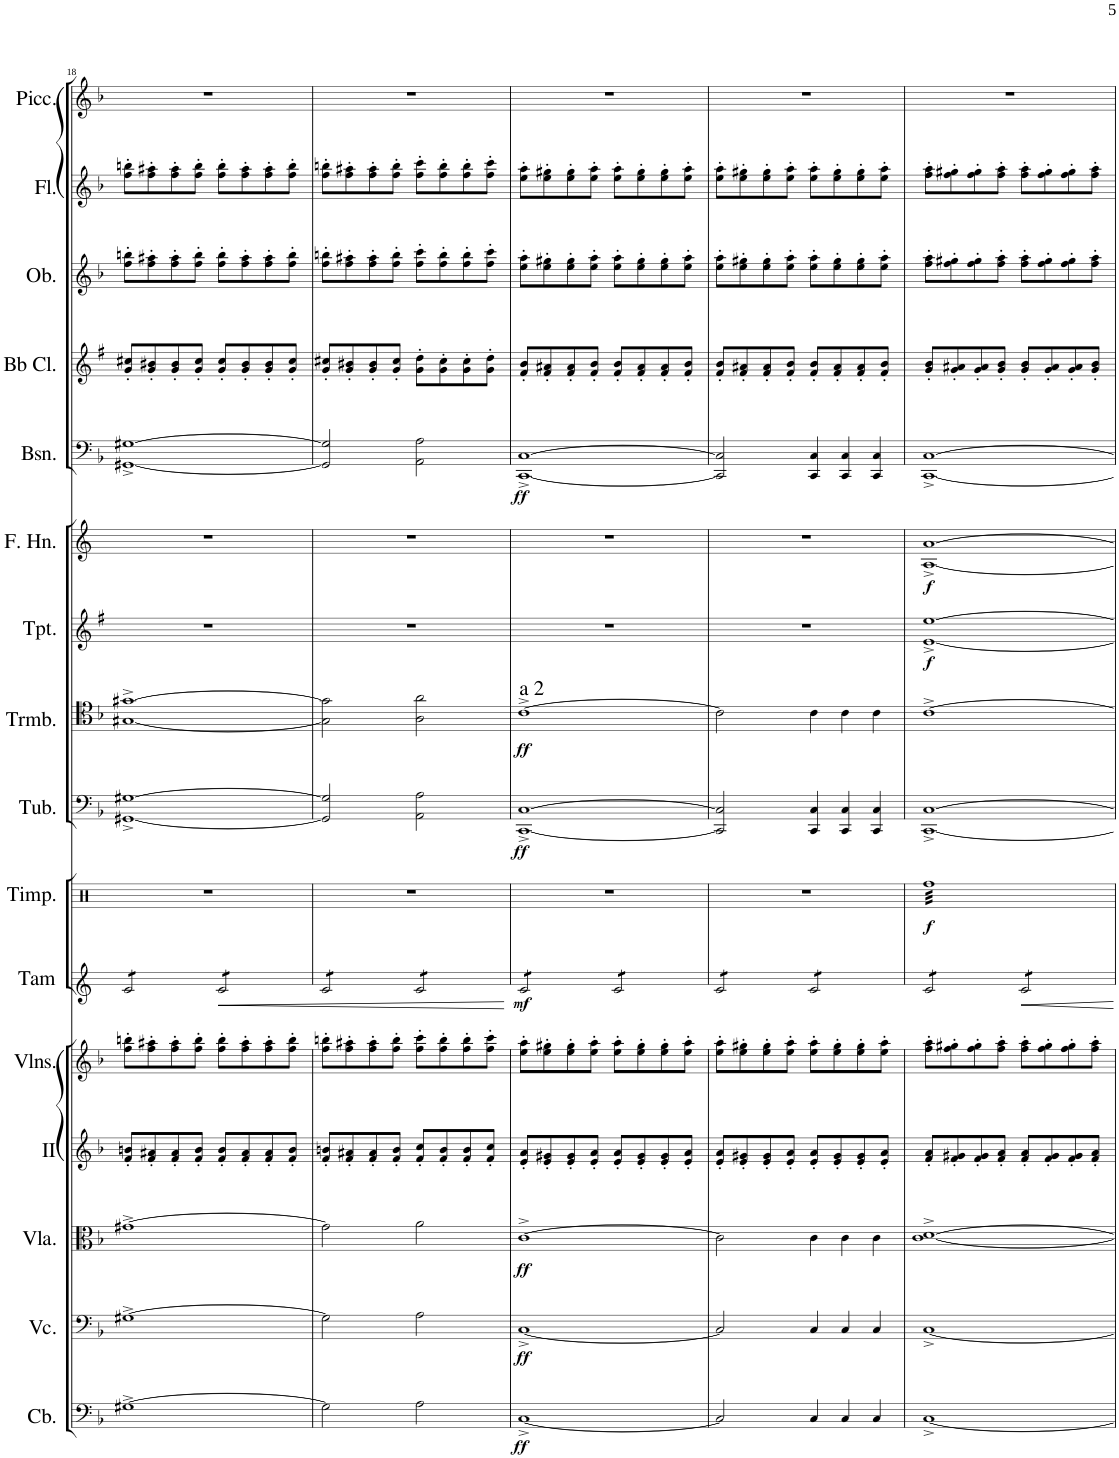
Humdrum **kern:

**kern	**dynam	**kern	**dynam	**kern	**dynam	**kern	**kern	**kern	**dynam	**kern	**dynam	**kern	**dynam	**kern	**dynam	**kern	**dynam	**kern	**dynam	**kern	**dynam	**kern	**kern	**kern	**kern
*part16	*part16	*part15	*part15	*part14	*part14	*part13	*part12	*part11	*part11	*part10	*part10	*part9	*part9	*part8	*part8	*part7	*part7	*part6	*part6	*part5	*part5	*part4	*part3	*part2	*part1
*staff16	*staff16	*staff15	*staff15	*staff14	*staff14	*staff13	*staff12	*staff11	*staff11	*staff10	*staff10	*staff9	*staff9	*staff8	*staff8	*staff7	*staff7	*staff6	*staff6	*staff5	*staff5	*staff4	*staff3	*staff2	*staff1
*I"Contrabass	*	*I"Violoncelli	*	*I"Violas	*	*I"II	*I"Violins 1	*I"Tamtam	*	*I"Timpani	*	*I"C Tuba	*	*I"Trombones 1,2	*	*I"Bb Trumpets 1,2	*	*I"F. Horns  1-4	*	*I"Bassoons 1,2	*	*I"Bb Clarinets 1,2	*I"Oboes 1,2	*I"Flutes 1,2	*I"Piccolo
*I'Cb.	*	*I'Vc.	*	*I'Vla.	*	*I'II	*I'Vlns.	*I'Tam	*	*I'Timp.	*	*I'Tub.	*	*I'Trmb.	*	*I'Tpt.	*	*I'F. Hn.	*	*I'Bsn.	*	*I'Bb Cl.	*I'Ob.	*I'Fl.	*I'Picc.
!!LO:PB:g=z
*clefF4	*	*clefF4	*	*clefC3	*	*clefG2	*clefG2	*clefG2	*	*clefX	*	*clefF4	*	*clefC4	*	*clefG2	*	*clefG2	*	*clefF4	*	*clefG2	*clefG2	*clefG2	*clefG2
*Trd7c12	*	*	*	*	*	*	*	*	*	*	*	*	*	*	*	*Trd1c2	*	*Trd4c7	*	*	*	*Trd1c2	*	*	*Trd-7c-12
*k[b-]	*	*k[b-]	*	*k[b-]	*	*k[b-]	*k[b-]	*k[b-]	*	*k[b-]	*	*k[b-]	*	*k[b-]	*	*k[f#]	*	*k[]	*	*k[b-]	*	*k[f#]	*k[b-]	*k[b-]	*k[b-]
*M2/2	*	*M2/2	*	*M2/2	*	*M2/2	*M2/2	*M2/2	*	*M2/2	*	*M2/2	*	*M2/2	*	*M2/2	*	*M2/2	*	*M2/2	*	*M2/2	*M2/2	*M2/2	*M2/2
=18	=18	=18	=18	=18	=18	=18	=18	=18	=18	=18	=18	=18	=18	=18	=18	=18	=18	=18	=18	=18	=18	=18	=18	=18	=18
*	*	*	*	*	*	*	*	*tremolo	*	*	*	*	*	*	*	*	*	*	*	*	*	*	*	*	*
[1G#X^	.	[1G#X^	.	[1g#X^	.	8f/' 8bn/'L	8ff\' 8bbn\'L	8g/L	.	1r	.	[1GG#X^ [1G#X^	.	[1G#X^ [1g#X^	.	1r	.	1r	.	[1GG#X^ [1G#X^	.	8g/' 8cc#X/'L	8ff\' 8bbn\'L	8ff\' 8bbn\'L	1r
.	.	.	.	.	.	8f/' 8a#X/'	8ff\' 8aa#X\'	8g/	.	.	.	.	.	.	.	.	.	.	.	.	.	8g/' 8b#X/'	8ff\' 8aa#X\'	8ff\' 8aa#X\'	.
.	.	.	.	.	.	8f/' 8a#/'	8ff\' 8aa#\'	8g/	.	.	.	.	.	.	.	.	.	.	.	.	.	8g/' 8b#/'	8ff\' 8aa#\'	8ff\' 8aa#\'	.
.	.	.	.	.	.	8f/' 8b/'J	8ff\' 8bb\'J	8g/J	.	.	.	.	.	.	.	.	.	.	.	.	.	8g/' 8cc#/'J	8ff\' 8bb\'J	8ff\' 8bb\'J	.
!	!	!	!	!	!	!	!	!	!LO:HP:b	!	!	!	!	!	!	!	!	!	!	!	!	!	!	!	!
.	.	.	.	.	.	8f/' 8b/'L	8ff\' 8bb\'L	8g/L	<	.	.	.	.	.	.	.	.	.	.	.	.	8g/' 8cc#/'L	8ff\' 8bb\'L	8ff\' 8bb\'L	.
.	.	.	.	.	.	8f/' 8a#/'	8ff\' 8aa#\'	8g/	.	.	.	.	.	.	.	.	.	.	.	.	.	8g/' 8b#/'	8ff\' 8aa#\'	8ff\' 8aa#\'	.
.	.	.	.	.	.	8f/' 8a#/'	8ff\' 8aa#\'	8g/	.	.	.	.	.	.	.	.	.	.	.	.	.	8g/' 8b#/'	8ff\' 8aa#\'	8ff\' 8aa#\'	.
.	.	.	.	.	.	8f/' 8b/'J	8ff\' 8bb\'J	8g/J	.	.	.	.	.	.	.	.	.	.	.	.	.	8g/' 8cc#/'J	8ff\' 8bb\'J	8ff\' 8bb\'J	.
=19	=19	=19	=19	=19	=19	=19	=19	=19	=19	=19	=19	=19	=19	=19	=19	=19	=19	=19	=19	=19	=19	=19	=19	=19	=19
2G#\]	.	2G#\]	.	2g#\]	.	8f/' 8bn/'L	8ff\' 8bbn\'L	8g/L	.	1r	.	2GG#/] 2G#/]	.	2G#\] 2g#\]	.	1r	.	1r	.	2GG#/] 2G#/]	.	8g/' 8cc#X/'L	8ff\' 8bbn\'L	8ff\' 8bbn\'L	1r
.	.	.	.	.	.	8f/' 8a#X/'	8ff\' 8aa#X\'	8g/	.	.	.	.	.	.	.	.	.	.	.	.	.	8g/' 8b#X/'	8ff\' 8aa#X\'	8ff\' 8aa#X\'	.
.	.	.	.	.	.	8f/' 8a#/'	8ff\' 8aa#\'	8g/	.	.	.	.	.	.	.	.	.	.	.	.	.	8g/' 8b#/'	8ff\' 8aa#\'	8ff\' 8aa#\'	.
.	.	.	.	.	.	8f/' 8b/'J	8ff\' 8bb\'J	8g/J	.	.	.	.	.	.	.	.	.	.	.	.	.	8g/' 8cc#/'J	8ff\' 8bb\'J	8ff\' 8bb\'J	.
2A\	.	2A\	.	2a\	.	8f/' 8cc/'L	8ff\' 8ccc\'L	8g/L	.	.	.	2AA\ 2A\	.	2A\ 2a\	.	.	.	.	.	2AA\ 2A\	.	8g\' 8dd\'L	8ff\' 8ccc\'L	8ff\' 8ccc\'L	.
.	.	.	.	.	.	8f/' 8b/'	8ff\' 8bb\'	8g/	.	.	.	.	.	.	.	.	.	.	.	.	.	8g\' 8cc#\'	8ff\' 8bb\'	8ff\' 8bb\'	.
.	.	.	.	.	.	8f/' 8b/'	8ff\' 8bb\'	8g/	.	.	.	.	.	.	.	.	.	.	.	.	.	8g\' 8cc#\'	8ff\' 8bb\'	8ff\' 8bb\'	.
.	.	.	.	.	.	8f/' 8cc/'J	8ff\' 8ccc\'J	8g/J	.	.	.	.	.	.	.	.	.	.	.	.	.	8g\' 8dd\'J	8ff\' 8ccc\'J	8ff\' 8ccc\'J	.
.	.	.	.	.	.	.	.	.	[	.	.	.	.	.	.	.	.	.	.	.	.	.	.	.	.
=20	=20	=20	=20	=20	=20	=20	=20	=20	=20	=20	=20	=20	=20	=20	=20	=20	=20	=20	=20	=20	=20	=20	=20	=20	=20
!	!	!	!	!	!	!	!	!	!	!	!	!	!	!LO:TX:a:t=a 2	!	!	!	!	!	!	!	!	!	!	!
!	!LO:DY:b	!	!LO:DY:b	!	!LO:DY:b	!	!	!	!LO:DY:b	!	!	!	!LO:DY:b	!	!LO:DY:b	!	!	!	!	!	!LO:DY:b	!	!	!	!
[1C^	ff	[1C^	ff	[1c^	ff	8e/' 8a/'L	8ee\' 8aa\'L	8g/L	mf	1r	.	[1CC^ [1C^	ff	[1c^	ff	1r	.	1r	.	[1CC^ [1C^	ff	8f#/' 8b/'L	8ee\' 8aa\'L	8ee\' 8aa\'L	1r
.	.	.	.	.	.	8e/' 8g#X/'	8ee\' 8gg#X\'	8g/	.	.	.	.	.	.	.	.	.	.	.	.	.	8f#/' 8a#X/'	8ee\' 8gg#X\'	8ee\' 8gg#X\'	.
.	.	.	.	.	.	8e/' 8g#/'	8ee\' 8gg#\'	8g/	.	.	.	.	.	.	.	.	.	.	.	.	.	8f#/' 8a#/'	8ee\' 8gg#\'	8ee\' 8gg#\'	.
.	.	.	.	.	.	8e/' 8a/'J	8ee\' 8aa\'J	8g/J	.	.	.	.	.	.	.	.	.	.	.	.	.	8f#/' 8b/'J	8ee\' 8aa\'J	8ee\' 8aa\'J	.
.	.	.	.	.	.	8e/' 8a/'L	8ee\' 8aa\'L	8g/L	.	.	.	.	.	.	.	.	.	.	.	.	.	8f#/' 8b/'L	8ee\' 8aa\'L	8ee\' 8aa\'L	.
.	.	.	.	.	.	8e/' 8g#/'	8ee\' 8gg#\'	8g/	.	.	.	.	.	.	.	.	.	.	.	.	.	8f#/' 8a#/'	8ee\' 8gg#\'	8ee\' 8gg#\'	.
.	.	.	.	.	.	8e/' 8g#/'	8ee\' 8gg#\'	8g/	.	.	.	.	.	.	.	.	.	.	.	.	.	8f#/' 8a#/'	8ee\' 8gg#\'	8ee\' 8gg#\'	.
.	.	.	.	.	.	8e/' 8a/'J	8ee\' 8aa\'J	8g/J	.	.	.	.	.	.	.	.	.	.	.	.	.	8f#/' 8b/'J	8ee\' 8aa\'J	8ee\' 8aa\'J	.
=21	=21	=21	=21	=21	=21	=21	=21	=21	=21	=21	=21	=21	=21	=21	=21	=21	=21	=21	=21	=21	=21	=21	=21	=21	=21
2C/]	.	2C/]	.	2c\]	.	8e/' 8a/'L	8ee\' 8aa\'L	8g/L	.	1r	.	2CC/] 2C/]	.	2c\]	.	1r	.	1r	.	2CC/] 2C/]	.	8f#/' 8b/'L	8ee\' 8aa\'L	8ee\' 8aa\'L	1r
.	.	.	.	.	.	8e/' 8g#X/'	8ee\' 8gg#X\'	8g/	.	.	.	.	.	.	.	.	.	.	.	.	.	8f#/' 8a#X/'	8ee\' 8gg#X\'	8ee\' 8gg#X\'	.
.	.	.	.	.	.	8e/' 8g#/'	8ee\' 8gg#\'	8g/	.	.	.	.	.	.	.	.	.	.	.	.	.	8f#/' 8a#/'	8ee\' 8gg#\'	8ee\' 8gg#\'	.
.	.	.	.	.	.	8e/' 8a/'J	8ee\' 8aa\'J	8g/J	.	.	.	.	.	.	.	.	.	.	.	.	.	8f#/' 8b/'J	8ee\' 8aa\'J	8ee\' 8aa\'J	.
*Xbrackettup	*	*Xbrackettup	*	*Xbrackettup	*	*	*	*	*	*	*	*Xbrackettup	*	*Xbrackettup	*	*	*	*	*	*Xbrackettup	*	*	*	*	*
6C/	.	6C/	.	6c\	.	8e/' 8a/'L	8ee\' 8aa\'L	8g/L	.	.	.	6CC/ 6C/	.	6c\	.	.	.	.	.	6CC/ 6C/	.	8f#/' 8b/'L	8ee\' 8aa\'L	8ee\' 8aa\'L	.
.	.	.	.	.	.	8e/' 8g#/'	8ee\' 8gg#\'	8g/	.	.	.	.	.	.	.	.	.	.	.	.	.	8f#/' 8a#/'	8ee\' 8gg#\'	8ee\' 8gg#\'	.
6C/	.	6C/	.	6c\	.	.	.	.	.	.	.	6CC/ 6C/	.	6c\	.	.	.	.	.	6CC/ 6C/	.	.	.	.	.
.	.	.	.	.	.	8e/' 8g#/'	8ee\' 8gg#\'	8g/	.	.	.	.	.	.	.	.	.	.	.	.	.	8f#/' 8a#/'	8ee\' 8gg#\'	8ee\' 8gg#\'	.
6C/	.	6C/	.	6c\	.	.	.	.	.	.	.	6CC/ 6C/	.	6c\	.	.	.	.	.	6CC/ 6C/	.	.	.	.	.
.	.	.	.	.	.	8e/' 8a/'J	8ee\' 8aa\'J	8g/J	.	.	.	.	.	.	.	.	.	.	.	.	.	8f#/' 8b/'J	8ee\' 8aa\'J	8ee\' 8aa\'J	.
=22	=22	=22	=22	=22	=22	=22	=22	=22	=22	=22	=22	=22	=22	=22	=22	=22	=22	=22	=22	=22	=22	=22	=22	=22	=22
!	!	!	!	!	!	!	!	!	!	!	!LO:DY:b	!	!	!	!	!	!LO:DY:b	!	!LO:DY:b	!	!	!	!	!	!
*	*	*	*	*	*	*	*	*	*	*tremolo	*	*	*	*	*	*	*	*	*	*	*	*	*	*	*
[1C^	.	[1C^	.	[1c^ [1d^	.	8f/' 8a/'L	8ff\' 8aa\'L	8g/L	.	32RffLLL	f	[1CC^ [1C^	.	[1c^	.	[1e^ [1ee^	f	[1A^ [1a^	f	[1CC^ [1C^	.	8g/' 8b/'L	8ff\' 8aa\'L	8ff\' 8aa\'L	1r
.	.	.	.	.	.	.	.	.	.	32Rff	.	.	.	.	.	.	.	.	.	.	.	.	.	.	.
.	.	.	.	.	.	.	.	.	.	32Rff	.	.	.	.	.	.	.	.	.	.	.	.	.	.	.
.	.	.	.	.	.	.	.	.	.	32Rff	.	.	.	.	.	.	.	.	.	.	.	.	.	.	.
.	.	.	.	.	.	8f/' 8g#X/'	8ff\' 8gg#X\'	8g/	.	32Rff	.	.	.	.	.	.	.	.	.	.	.	8g/' 8a#X/'	8ff\' 8gg#X\'	8ff\' 8gg#X\'	.
.	.	.	.	.	.	.	.	.	.	32Rff	.	.	.	.	.	.	.	.	.	.	.	.	.	.	.
.	.	.	.	.	.	.	.	.	.	32Rff	.	.	.	.	.	.	.	.	.	.	.	.	.	.	.
.	.	.	.	.	.	.	.	.	.	32Rff	.	.	.	.	.	.	.	.	.	.	.	.	.	.	.
.	.	.	.	.	.	8f/' 8g#/'	8ff\' 8gg#\'	8g/	.	32Rff	.	.	.	.	.	.	.	.	.	.	.	8g/' 8a#/'	8ff\' 8gg#\'	8ff\' 8gg#\'	.
.	.	.	.	.	.	.	.	.	.	32Rff	.	.	.	.	.	.	.	.	.	.	.	.	.	.	.
.	.	.	.	.	.	.	.	.	.	32Rff	.	.	.	.	.	.	.	.	.	.	.	.	.	.	.
.	.	.	.	.	.	.	.	.	.	32Rff	.	.	.	.	.	.	.	.	.	.	.	.	.	.	.
.	.	.	.	.	.	8f/' 8a/'J	8ff\' 8aa\'J	8g/J	.	32Rff	.	.	.	.	.	.	.	.	.	.	.	8g/' 8b/'J	8ff\' 8aa\'J	8ff\' 8aa\'J	.
.	.	.	.	.	.	.	.	.	.	32Rff	.	.	.	.	.	.	.	.	.	.	.	.	.	.	.
.	.	.	.	.	.	.	.	.	.	32Rff	.	.	.	.	.	.	.	.	.	.	.	.	.	.	.
.	.	.	.	.	.	.	.	.	.	32Rff	.	.	.	.	.	.	.	.	.	.	.	.	.	.	.
.	.	.	.	.	.	8f/' 8a/'L	8ff\' 8aa\'L	8g/L	.	32Rff	.	.	.	.	.	.	.	.	.	.	.	8g/' 8b/'L	8ff\' 8aa\'L	8ff\' 8aa\'L	.
.	.	.	.	.	.	.	.	.	.	32Rff	.	.	.	.	.	.	.	.	.	.	.	.	.	.	.
.	.	.	.	.	.	.	.	.	.	32Rff	.	.	.	.	.	.	.	.	.	.	.	.	.	.	.
.	.	.	.	.	.	.	.	.	.	32Rff	.	.	.	.	.	.	.	.	.	.	.	.	.	.	.
.	.	.	.	.	.	8f/' 8g#/'	8ff\' 8gg#\'	8g/	.	32Rff	.	.	.	.	.	.	.	.	.	.	.	8g/' 8a#/'	8ff\' 8gg#\'	8ff\' 8gg#\'	.
.	.	.	.	.	.	.	.	.	.	32Rff	.	.	.	.	.	.	.	.	.	.	.	.	.	.	.
.	.	.	.	.	.	.	.	.	.	32Rff	.	.	.	.	.	.	.	.	.	.	.	.	.	.	.
.	.	.	.	.	.	.	.	.	.	32Rff	.	.	.	.	.	.	.	.	.	.	.	.	.	.	.
.	.	.	.	.	.	8f/' 8g#/'	8ff\' 8gg#\'	8g/	.	32Rff	.	.	.	.	.	.	.	.	.	.	.	8g/' 8a#/'	8ff\' 8gg#\'	8ff\' 8gg#\'	.
.	.	.	.	.	.	.	.	.	.	32Rff	.	.	.	.	.	.	.	.	.	.	.	.	.	.	.
.	.	.	.	.	.	.	.	.	.	32Rff	.	.	.	.	.	.	.	.	.	.	.	.	.	.	.
.	.	.	.	.	.	.	.	.	.	32Rff	.	.	.	.	.	.	.	.	.	.	.	.	.	.	.
.	.	.	.	.	.	8f/' 8a/'J	8ff\' 8aa\'J	8g/J	.	32Rff	.	.	.	.	.	.	.	.	.	.	.	8g/' 8b/'J	8ff\' 8aa\'J	8ff\' 8aa\'J	.
*	*	*	*	*	*	*	*	*Xtremolo	*	*	*	*	*	*	*	*	*	*	*	*	*	*	*	*	*
.	.	.	.	.	.	.	.	.	.	32Rff	.	.	.	.	.	.	.	.	.	.	.	.	.	.	.
.	.	.	.	.	.	.	.	.	.	32Rff	.	.	.	.	.	.	.	.	.	.	.	.	.	.	.
.	.	.	.	.	.	.	.	.	.	32RffJJJ	.	.	.	.	.	.	.	.	.	.	.	.	.	.	.
*	*	*	*	*	*	*	*	*	*	*Xtremolo	*	*	*	*	*	*	*	*	*	*	*	*	*	*	*
=	=	=	=	=	=	=	=	=	=	=	=	=	=	=	=	=	=	=	=	=	=	=	=	=	=
*-	*-	*-	*-	*-	*-	*-	*-	*-	*-	*-	*-	*-	*-	*-	*-	*-	*-	*-	*-	*-	*-	*-	*-	*-	*-
